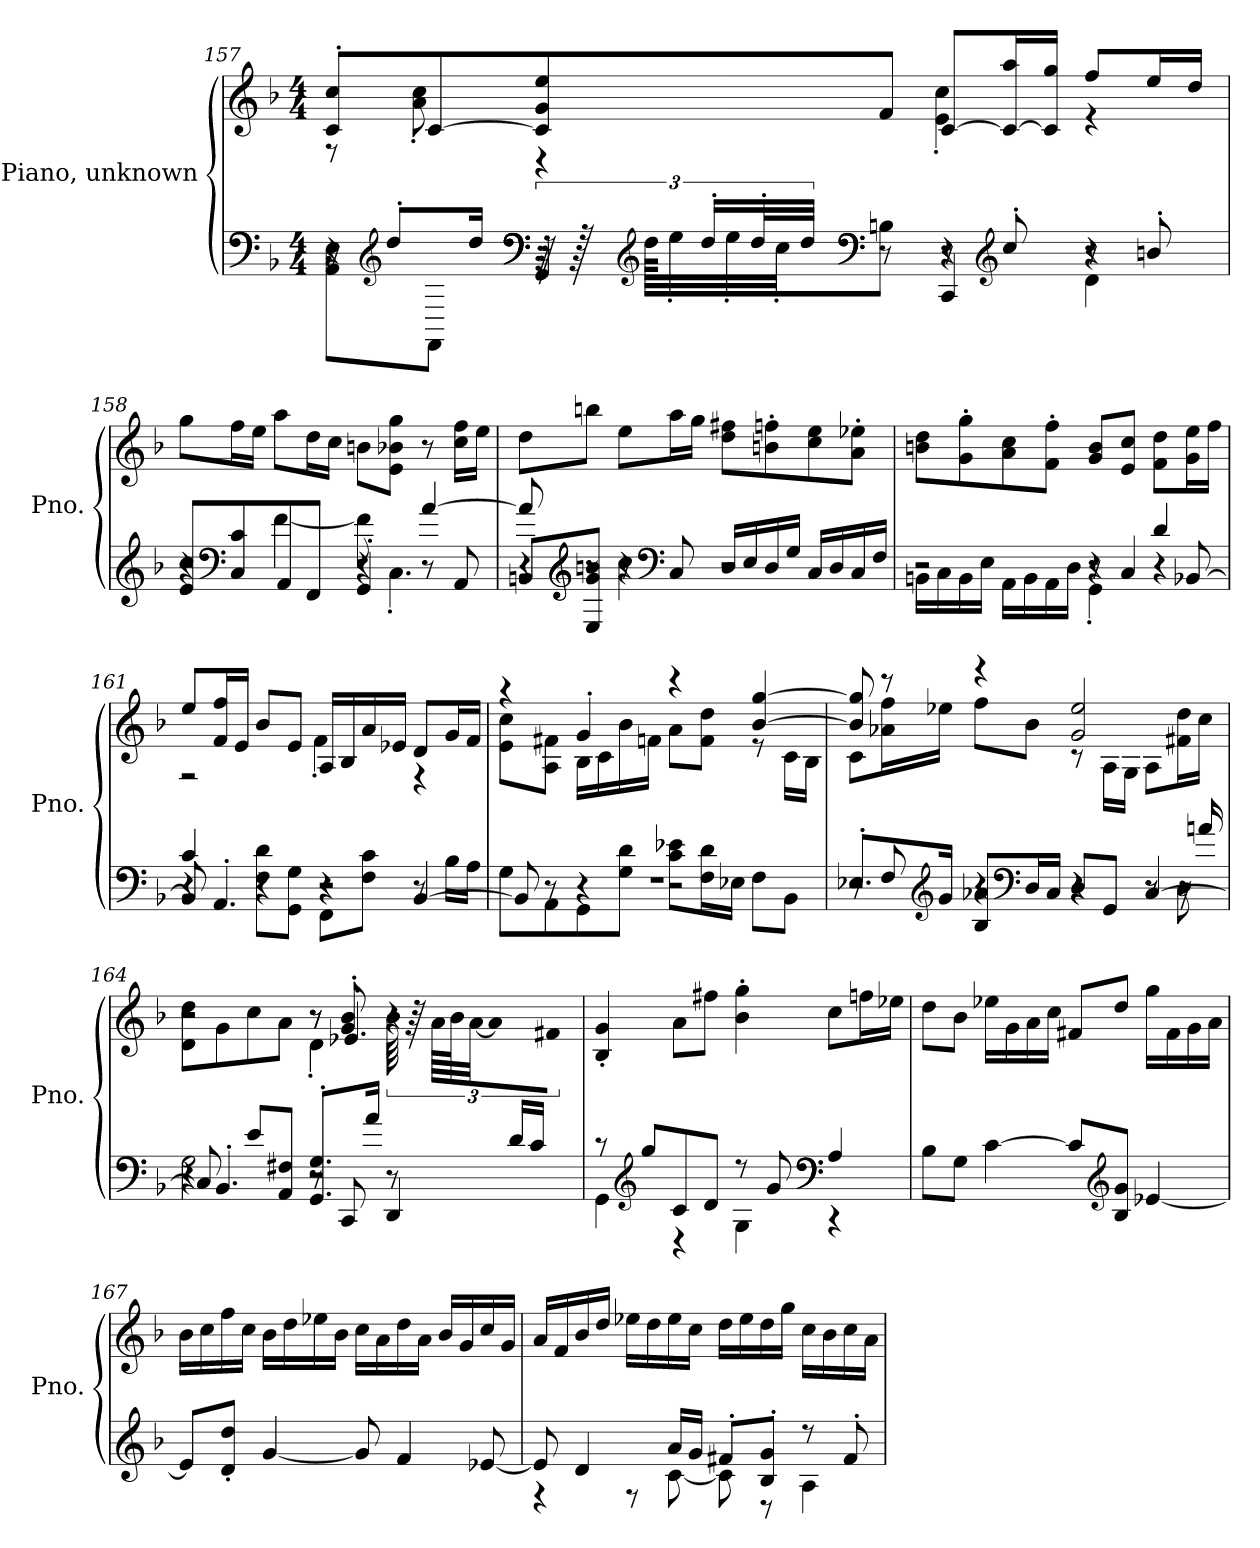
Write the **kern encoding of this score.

**kern	**kern
*part1	*part1
*staff2	*staff1
*I"Piano, unknown	*
*I'Pno.	*
!!LO:LB:g=z
*clefF4	*clefG2
*k[b-]	*k[b-]
*M4/4	*M4/4
=157	=157
*^	*^
*	*^	*	*
16r	8AA\ 8E\L	4r	8c/' 8cc/'L	8r
*clefG2	*	*	*	*
8dd'/L	.	.	.	.
.	8FF\J	.	[8c/	8a\' 8cc\'
16dd/Jk	.	.	.	.
*clefF4	*	*	*	*
24r	64r	4GG/	8c/] 8g/ 8ee/	4r
.	128r	.	.	.
*clefG2	*	*	*	*
.	128dd\KKLLL	.	.	.
.	32ee'\	.	.	.
24dd'/LL	.	.	.	.
.	32ee'\	.	.	.
48dd'/L	.	.	.	.
.	32cc'\JJ	.	.	.
48dd/JJJ	.	.	.	.
*clefF4	*	*	*	*
8r	8Bn\J	.	8f/J	.
8r	4r	4CC/	[8c/L	4e\' 4cc\'
*clefG2	*	*	*	*
8cc'/	.	.	16c/_ 16aa/L	.
.	.	.	16c/] 16gg/JJ	.
8r	4d\	4r	8ff/L	4r
8bn'/	.	.	16ee/L	.
.	.	.	16dd/JJ	.
*	*	*	*v	*v
=158	=158	=158	=158
2r	4r	8e/ 8cc/L	8gg\L
*clefF4	*	*	*
.	.	8C/ 8c/	16ff\L
.	.	.	16ee\JJ
.	[4f\	8AA/	8aa\L
.	.	8FF/J	16dd\L
.	.	.	16cc\JJ
4r	8f\]	4GG'/	8bn\L
.	4.C'\	.	8e\ 8b-X\ 8gg\J
[4a/	.	8r	8r
.	.	8AA/	16cc\ 16ff\LL
.	.	.	16ee\JJ
!!LO:LB:g=z
=159	=159	=159	=159
8a/]	4r	8BBn/L	8dd\L
*clefG2	*	*	*
8r	.	8E/ 8g/ 8bn/J	8bbn\J
4r	4cc\	8r	8ee\L
*clefF4	*	*	*
.	.	8C/	16aa\L
.	.	.	16gg\JJ
2r	2r	16D/LL	8dd\ 8ff#X\L
.	.	16E/	.
.	.	16D/	8bn\' 8ffn\'
.	.	16G/JJ	.
.	.	16C/LL	8cc\ 8ee\
.	.	16D/	.
.	.	16C/	8a\' 8ee-X\'J
.	.	16F/JJ	.
=160	=160	=160	=160
2r	16BBn\LL	2r	8bn\ 8dd\L
.	16C\	.	.
.	16BB\	.	8g\' 8gg\'
.	16E\JJ	.	.
.	16AA\LL	.	8a\ 8cc\
.	16BB\	.	.
.	16AA\	.	8f\' 8ff\'J
.	16D\JJ	.	.
4r	4GG'\	8r	8g/ 8b/L
.	.	4C/	8e/ 8cc/J
4d/	4r	.	8f\ 8dd\L
.	.	[8BB-X/	16g\ 16ee\L
.	.	.	16ff\JJ
!!LO:PB:g=z
=161	=161	=161	=161
*	*	*	*^
4c/	4r	8BB-/]	8ee/L	2r
.	.	4.AA'/	16f/ 16ff/L	.
.	.	.	16e/JJ	.
4r	8F\ 8d\L	.	8b-/L	.
.	8GG\ 8G\J	.	8e/J	.
2r	8FF\L	4r	16A/LL	4f'\
.	.	.	16B-/	.
.	8F\ 8c\J	.	16a/	.
.	.	.	16e-X/JJ	.
.	8r	[4BB-/	8d/L	4r
.	16B-\LL	.	16g/L	.
.	16A\JJ	.	16f/JJ	.
=162	=162	=162	=162	=162
1r	8G\L	8BB-/]	4r	8e\ 8cc\L
.	8AA\	8r	.	8A\ 8f#X\J
.	8GG\	4r	4g'/	16B-\LL
.	.	.	.	16c\
.	8G\ 8d\J	.	.	16b-\
.	.	.	.	16fn\JJ
.	8c\ 8e-X\L	2r	4r	8a\L
.	16F\ 16d\L	.	.	8f\ 8dd\J
.	16E-X\JJ	.	.	.
.	8F\L	.	[4b-/ [4gg/	8r
.	8BB-\J	.	.	16c\LL
.	.	.	.	16B-\JJ
!!LO:LB:g=z	!!
=163	=163	=163	=163	=163
8.E-X'/L	2r	8r	8b-/] 8gg/]	8c\L
.	.	8F/	8r	16a-X\ 16ff\L
*clefG2	*	*	*	*
16g/Jk	.	.	.	16ee-X\JJ
8B-/ 8a-X/L	.	4r	4r	8ff\L
*clefF4	*	*	*	*
16D/L	.	.	.	8b-\J
16C/JJ	.	.	.	.
8D/L	4r	4r	2g/ 2ee-/	8r
8GG/J	.	.	.	16A\LL
.	.	.	.	16G\JJ
8r	8r	[4C/	.	8A\L
16r	8D\	.	.	16f#X\ 16dd\L
16an/	.	.	.	16cc\JJ
=164	=164	=164	=164	=164
*	*	*	*	*^
4r	2G\	8C/]	2r	8d\ 8dd\L	2r
.	.	4.BB-'/	.	8g\	.
8e/L	.	.	.	8cc\	.
8AA/ 8F#X/J	.	.	.	8a\J	.
8.GG/' 8.G/'L	2r	8r	8r	4d'\	8r
.	.	8CC/	8g/' 8b-/'	.	4.e-X'/
16a/Jk	.	.	.	.	.
8r	.	4DD/	4r	96b-\	.
.	.	.	.	96r	.
.	.	.	.	96a\LLLL	.
*	*	*	*	*Xbrackettup	*
.	.	.	.	96b-\J	.
.	.	.	.	[48a\J	.
.	.	.	.	16a\J]	.
16d/LL	.	.	.	8f#X\J	.
16c/JJ	.	.	.	.	.
*	*v	*v	*	*	*
*	*	*v	*v	*v
!!LO:LB:g=z
=165	=165	=165
8r	4GG\	4B-/' 4g/'
*clefG2	*	*
8gg/L	.	.
8c/	4r	8a\L
8d/J	.	8ff#X\J
8r	4G\	4b-\' 4gg\'
8g/	.	.
*clefF4	*	*
4A/	4r	8cc\L
.	.	16ffn\L
.	.	16ee-X\JJ
*v	*v	*
=166	=166
8B-\L	8dd\L
8G\J	8b-\J
[4c\	16ee-X\LL
.	16g\
.	16a\
.	16cc\JJ
8c/L]	8f#X/L
*clefG2	*
8B-/ 8g/J	8dd/J
[4e-X/	16gg\LL
.	16f#\
.	16g\
.	16a\JJ
!!LO:LB:g=z
=167	=167
8e-/L]	16b-\LL
.	16cc\
8d/' 8dd/'J	16ff\
.	16cc\JJ
[4g/	16b-\LL
.	16dd\
.	16ee-X\
.	16b-\JJ
8g/]	16cc\LL
.	16a\
4f/	16dd\
.	16a\JJ
.	16b-/LL
.	16g/
[8e-X/	16cc/
.	16g/JJ
=168	=168
*^	*
8e-/]	4r	16a/LL
.	.	16f/
4d/	.	16b-/
.	.	16dd/JJ
.	8r	16ee-X\LL
.	.	16dd\
16a/LL	[8c\	16ee-\
16g/JJ	.	16cc\JJ
8f#X'/L	8c\]	16dd\LL
.	.	16ee-\
8B-/' 8g/'J	8r	16dd\
.	.	16gg\JJ
8r	4A\	16cc\LL
.	.	16b-\
8f#'/	.	16cc\
.	.	16a\JJ
*v	*v	*
=	=
*-	*-
